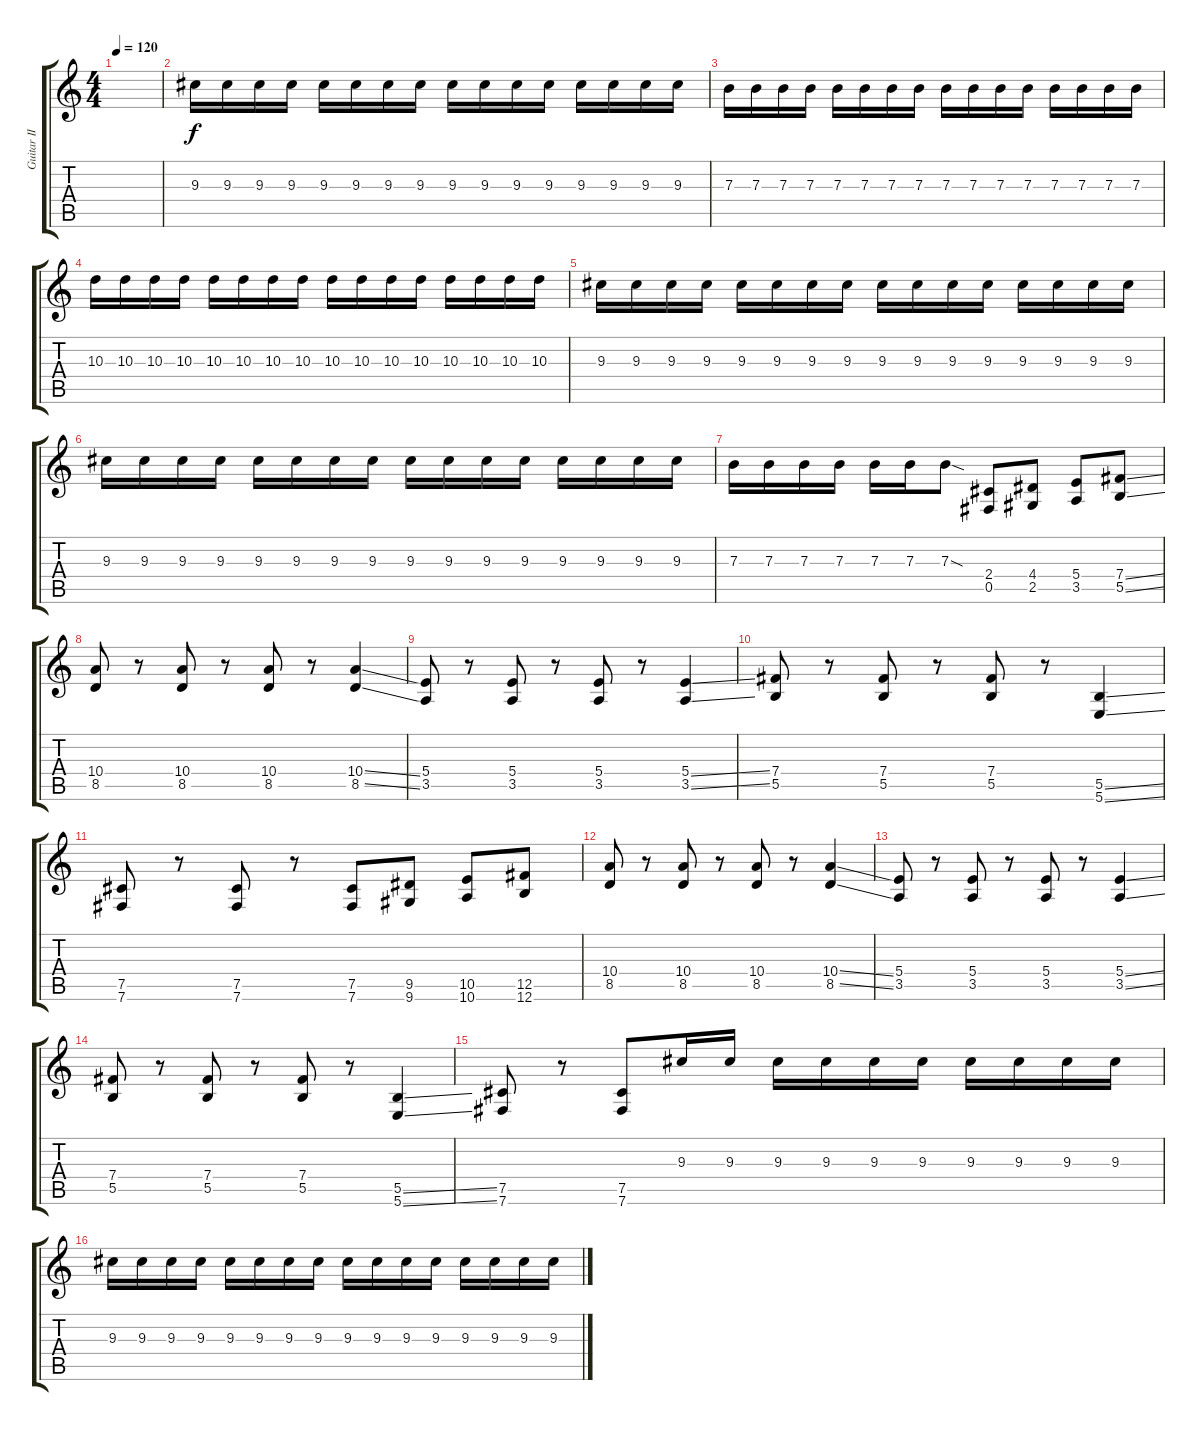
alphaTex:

\track ("Guitar II" "Guitar II") {instrument distortionguitar}
\staff {score tabs}
\tuning (Db4 Ab3 E3 B2 Gb2 B1) {hide}
\ts (4 4)
\tempo 120
\clef g2
\ks c
|
9.3.16 9.3.16 9.3.16 9.3.16 9.3.16 9.3.16 9.3.16 9.3.16 9.3.16 9.3.16 9.3.16 9.3.16 9.3.16 9.3.16 9.3.16 9.3.16 |
7.3.16 7.3.16 7.3.16 7.3.16 7.3.16 7.3.16 7.3.16 7.3.16 7.3.16 7.3.16 7.3.16 7.3.16 7.3.16 7.3.16 7.3.16 7.3.16 |
10.3.16 10.3.16 10.3.16 10.3.16 10.3.16 10.3.16 10.3.16 10.3.16 10.3.16 10.3.16 10.3.16 10.3.16 10.3.16 10.3.16 10.3.16 10.3.16 |
9.3.16 9.3.16 9.3.16 9.3.16 9.3.16 9.3.16 9.3.16 9.3.16 9.3.16 9.3.16 9.3.16 9.3.16 9.3.16 9.3.16 9.3.16 9.3.16 |
9.3.16 9.3.16 9.3.16 9.3.16 9.3.16 9.3.16 9.3.16 9.3.16 9.3.16 9.3.16 9.3.16 9.3.16 9.3.16 9.3.16 9.3.16 9.3.16 |
7.3.16 7.3.16 7.3.16 7.3.16 7.3.16 7.3.16 7.3{sod}.8 (2.4 0.5).8{volume 14} (4.4 2.5).8 (5.4 3.5).8 (7.4{ss} 5.5{ss}).8 |
(10.4 8.5).8 r.8 (10.4 8.5).8 r.8 (10.4 8.5).8 r.8 (10.4{ss} 8.5{ss}).4 |
(5.4 3.5).8 r.8 (5.4 3.5).8 r.8 (5.4 3.5).8 r.8 (5.4{ss} 3.5{ss}).4 |
(7.4 5.5).8 r.8 (7.4 5.5).8 r.8 (7.4 5.5).8 r.8 (5.5{ss} 5.6{ss}).4 |
(7.5 7.6).8 r.8 (7.5 7.6).8 r.8 (7.5 7.6).8 (9.5 9.6).8 (10.5 10.6).8 (12.5 12.6).8 |
(10.4 8.5).8 r.8 (10.4 8.5).8 r.8 (10.4 8.5).8 r.8 (10.4{ss} 8.5{ss}).4 |
(5.4 3.5).8 r.8 (5.4 3.5).8 r.8 (5.4 3.5).8 r.8 (5.4{ss} 3.5{ss}).4 |
(7.4 5.5).8 r.8 (7.4 5.5).8 r.8 (7.4 5.5).8 r.8 (5.5{ss} 5.6{ss}).4 |
(7.5 7.6).8 r.8 (7.5 7.6).8 9.3.16{volume 8} 9.3.16 9.3.16 9.3.16 9.3.16 9.3.16 9.3.16 9.3.16 9.3.16 9.3.16 |
9.3.16 9.3.16 9.3.16 9.3.16 9.3.16 9.3.16 9.3.16 9.3.16 9.3.16 9.3.16 9.3.16 9.3.16 9.3.16 9.3.16 9.3.16 9.3.16
